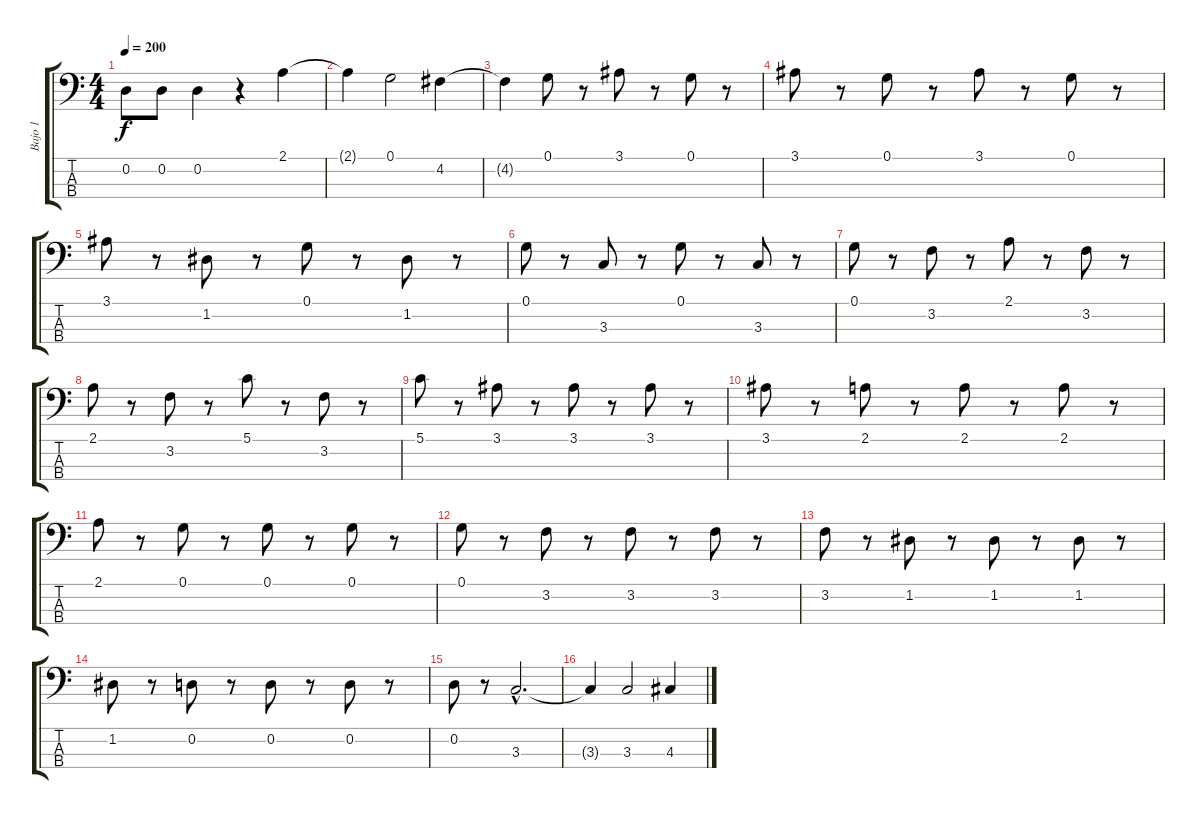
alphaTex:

\track ("Bajo 1" "Bajo 1") {instrument electricbassfinger}
\staff {score tabs}
\tuning (G2 D2 A1 E1) {hide}
\ts (4 4)
\tempo 200
\clef f4
\ks c
0.2.8{dy f} 0.2.8 0.2.4 r.4 2.1.4 |
2.1{t}.4 0.1.2 4.2.4 |
4.2{t}.4 0.1.8 r.8 3.1.8 r.8 0.1.8 r.8 |
3.1.8 r.8 0.1.8 r.8 3.1.8 r.8 0.1.8 r.8 |
3.1.8 r.8 1.2.8 r.8 0.1.8 r.8 1.2.8 r.8 |
0.1.8 r.8 3.3.8 r.8 0.1.8 r.8 3.3.8 r.8 |
0.1.8 r.8 3.2.8 r.8 2.1.8 r.8 3.2.8 r.8 |
2.1.8 r.8 3.2.8 r.8 5.1.8 r.8 3.2.8 r.8 |
5.1.8 r.8 3.1.8 r.8 3.1.8 r.8 3.1.8 r.8 |
3.1.8 r.8 2.1.8 r.8 2.1.8 r.8 2.1.8 r.8 |
2.1.8 r.8 0.1.8 r.8 0.1.8 r.8 0.1.8 r.8 |
0.1.8 r.8 3.2.8 r.8 3.2.8 r.8 3.2.8 r.8 |
3.2.8 r.8 1.2.8 r.8 1.2.8 r.8 1.2.8 r.8 |
1.2.8 r.8 0.2.8 r.8 0.2.8 r.8 0.2.8 r.8 |
0.2.8 r.8 3.3{hac}.2{d} |
3.3{t}.4 3.3.2 4.3.4
